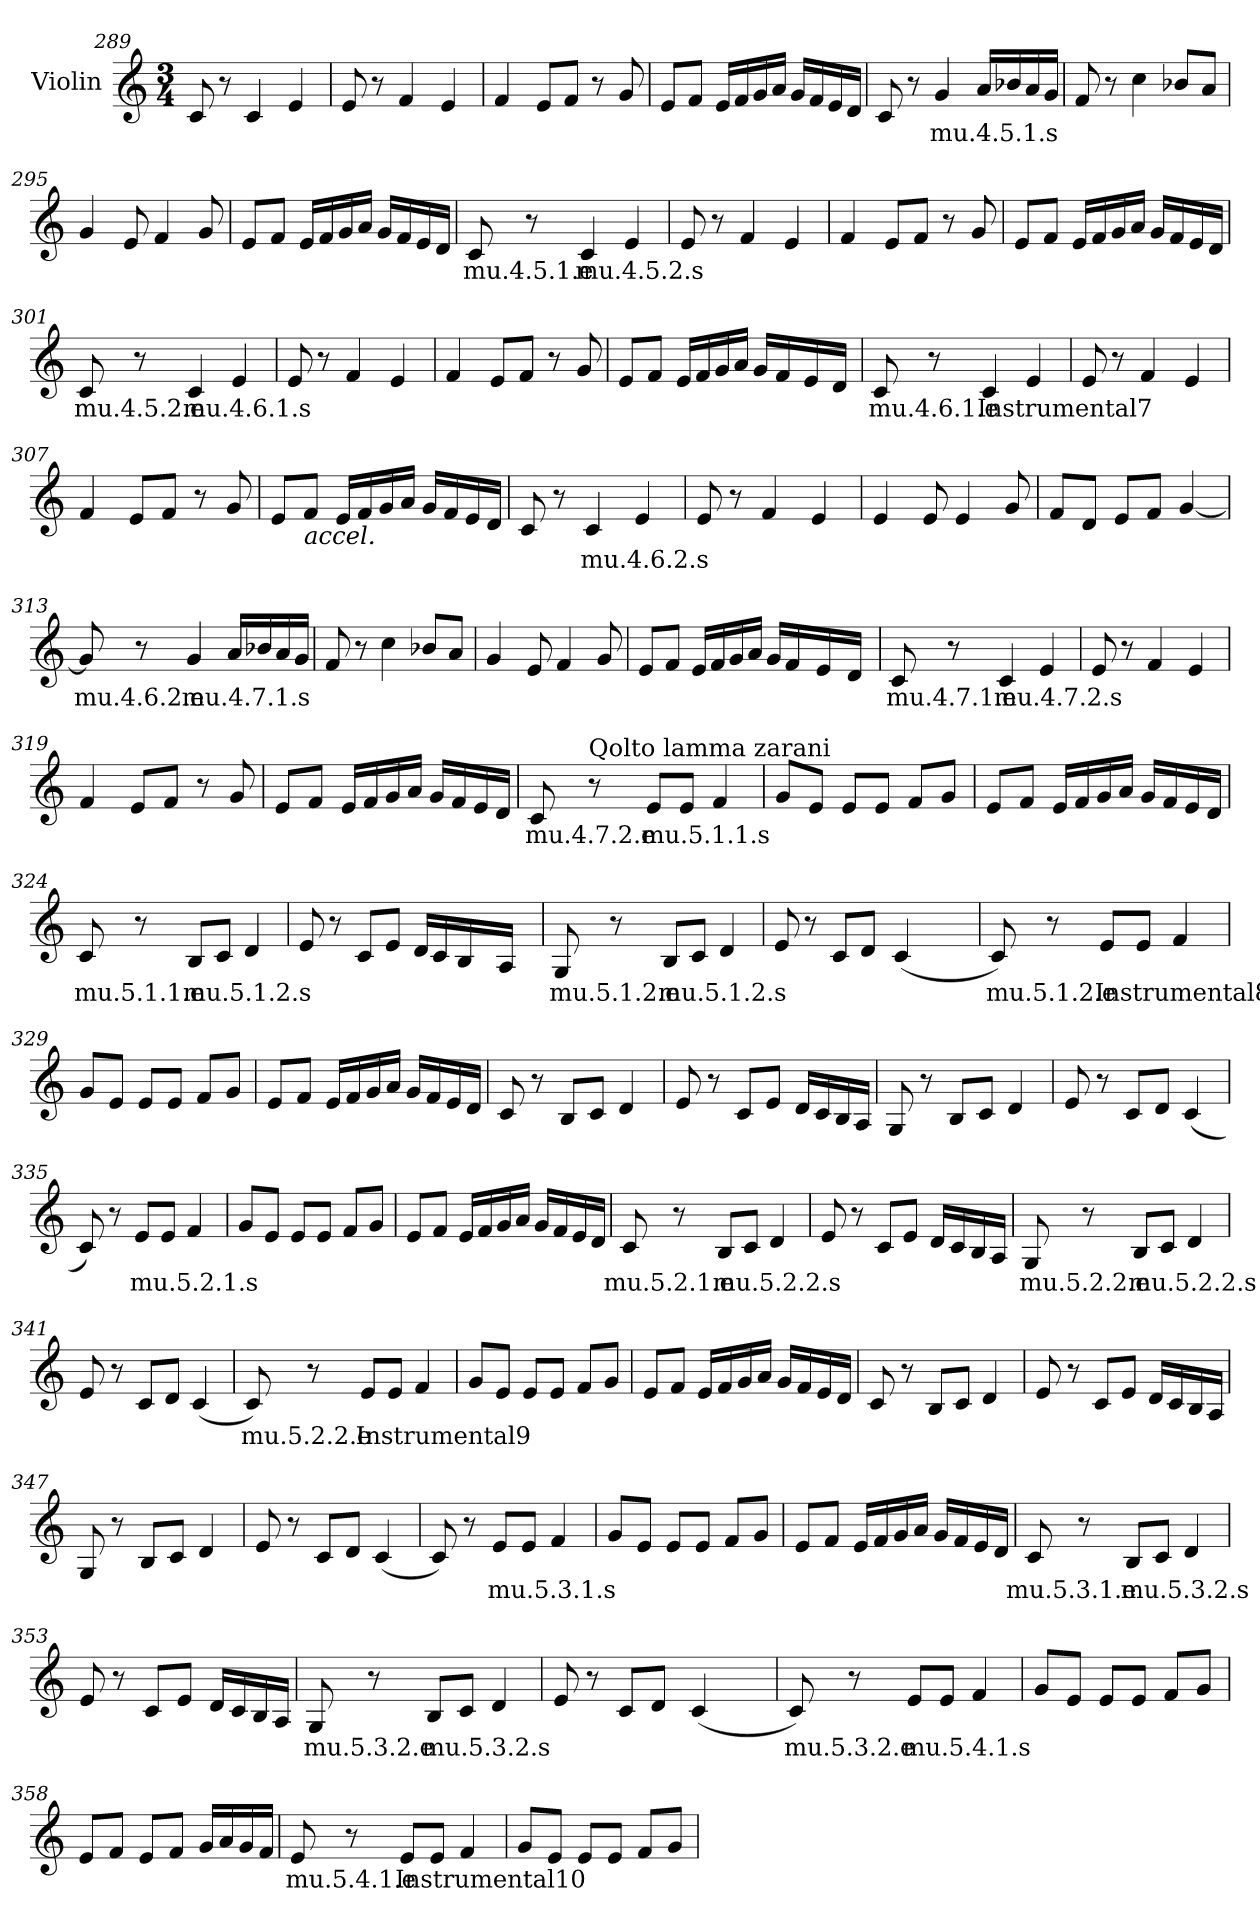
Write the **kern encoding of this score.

**kern	**text
*part1	*part1
*staff1	*staff1
*I"Violin	*
!!LO:LB:g=z
*clefG2	*
*k[]	*
*M3/4	*
=289	=289
8c/	.
8r	.
4c/	.
4e/	.
=290	=290
8e/	.
8r	.
4f/	.
4e/	.
=291	=291
4f/	.
8e/L	.
8f/J	.
8r	.
8g/	.
!!LO:LB:g=z
=292	=292
8e/L	.
8f/J	.
16e/LL	.
16f/	.
16g/	.
16a/JJ	.
16g/LL	.
16f/	.
16e/	.
16d/JJ	.
=293	=293
8c/	.
8r	.
!	!LO:LY:b
4g/	mu.4.5.1.s
16a/LL	.
16b-X/	.
16a/	.
16g/JJ	.
=294	=294
8f/	.
8r	.
4cc\	.
8b-X/L	.
8a/J	.
=295	=295
4g/	.
8e/	.
4f/	.
8g/	.
!!LO:LB:g=z
=296	=296
8e/L	.
8f/J	.
16e/LL	.
16f/	.
16g/	.
16a/JJ	.
16g/LL	.
16f/	.
16e/	.
16d/JJ	.
!!LO:PB:g=z
=297	=297
!	!LO:LY:b
8c/	mu.4.5.1.e
8r	.
!	!LO:LY:b
4c/	mu.4.5.2.s
4e/	.
=298	=298
8e/	.
8r	.
4f/	.
4e/	.
=299	=299
4f/	.
8e/L	.
8f/J	.
8r	.
8g/	.
=300	=300
8e/L	.
8f/J	.
16e/LL	.
16f/	.
16g/	.
16a/JJ	.
16g/LL	.
16f/	.
16e/	.
16d/JJ	.
!!LO:LB:g=z
=301	=301
!	!LO:LY:b
8c/	mu.4.5.2.e
8r	.
!	!LO:LY:b
4c/	mu.4.6.1.s
4e/	.
=302	=302
8e/	.
8r	.
4f/	.
4e/	.
!!LO:LB:g=z
=303	=303
4f/	.
8e/L	.
8f/J	.
8r	.
8g/	.
=304	=304
8e/L	.
8f/J	.
16e/LL	.
16f/	.
16g/	.
16a/JJ	.
16g/LL	.
16f/	.
16e/	.
16d/JJ	.
=305	=305
!	!LO:LY:b
8c/	mu.4.6.1.e
8r	.
!	!LO:LY:b
4c/	Instrumental7
4e/	.
=306	=306
8e/	.
8r	.
4f/	.
4e/	.
=307	=307
4f/	.
8e/L	.
8f/J	.
8r	.
8g/	.
!!LO:LB:g=z
=308	=308
8e/L	.
!LO:TX:b:i:t=accel.	!
8f/J	.
16e/LL	.
16f/	.
16g/	.
16a/JJ	.
16g/LL	.
16f/	.
16e/	.
16d/JJ	.
=309	=309
8c/	.
8r	.
!	!LO:LY:b
4c/	mu.4.6.2.s
4e/	.
=310	=310
8e/	.
8r	.
4f/	.
4e/	.
=311	=311
4e/	.
8e/	.
4e/	.
8g/	.
=312	=312
8f/L	.
8d/J	.
8e/L	.
8f/J	.
[4g/	.
!!LO:LB:g=z
=313	=313
!	!LO:LY:b
8g/]	mu.4.6.2.e
8r	.
!	!LO:LY:b
4g/	mu.4.7.1.s
16a/LL	.
16b-X/	.
16a/	.
16g/JJ	.
!!LO:LB:g=z
=314	=314
8f/	.
8r	.
4cc\	.
8b-X/L	.
8a/J	.
=315	=315
4g/	.
8e/	.
4f/	.
8g/	.
=316	=316
8e/L	.
8f/J	.
16e/LL	.
16f/	.
16g/	.
16a/JJ	.
16g/LL	.
16f/	.
16e/	.
16d/JJ	.
=317	=317
!	!LO:LY:b
8c/	mu.4.7.1.e
8r	.
!	!LO:LY:b
4c/	mu.4.7.2.s
4e/	.
=318	=318
8e/	.
8r	.
4f/	.
4e/	.
!!LO:LB:g=z
=319	=319
4f/	.
8e/L	.
8f/J	.
8r	.
8g/	.
=320	=320
8e/L	.
8f/J	.
16e/LL	.
16f/	.
16g/	.
16a/JJ	.
16g/LL	.
16f/	.
16e/	.
16d/JJ	.
=321	=321
*MM60	*
!	!LO:LY:b
8c/	mu.4.7.2.e
!LO:TX:a:t=Qolto lamma zarani	!
8r	.
!	!LO:LY:b
8e/L	mu.5.1.1.s
8e/J	.
4f/	.
=322	=322
8g/L	.
8e/J	.
8e/L	.
8e/J	.
8f/L	.
8g/J	.
!!LO:LB:g=z
=323	=323
8e/L	.
8f/J	.
16e/LL	.
16f/	.
16g/	.
16a/JJ	.
16g/LL	.
16f/	.
16e/	.
16d/JJ	.
!!LO:LB:g=z
=324	=324
!	!LO:LY:b
8c/	mu.5.1.1.e
8r	.
!	!LO:LY:b
8B/L	mu.5.1.2.s
8c/J	.
4d/	.
!!LO:LB:g=z
=325	=325
8e/	.
8r	.
8c/L	.
8e/J	.
16d/LL	.
16c/	.
16B/	.
16A/JJ	.
=326	=326
!	!LO:LY:b
8G/	mu.5.1.2.e
8r	.
!	!LO:LY:b
8B/L	mu.5.1.2.s
8c/J	.
4d/	.
=327	=327
8e/	.
8r	.
8c/L	.
8d/J	.
(4c/	.
!!LO:PB:g=z
=328	=328
!	!LO:LY:b
8c/)	mu.5.1.2.e
8r	.
!	!LO:LY:b
8e/L	Instrumental8
8e/J	.
4f/	.
=329	=329
8g/L	.
8e/J	.
8e/L	.
8e/J	.
8f/L	.
8g/J	.
!!LO:LB:g=z
=330	=330
8e/L	.
8f/J	.
16e/LL	.
16f/	.
16g/	.
16a/JJ	.
16g/LL	.
16f/	.
16e/	.
16d/JJ	.
=331	=331
8c/	.
8r	.
8B/L	.
8c/J	.
4d/	.
=332	=332
8e/	.
8r	.
8c/L	.
8e/J	.
16d/LL	.
16c/	.
16B/	.
16A/JJ	.
=333	=333
8G/	.
8r	.
8B/L	.
8c/J	.
4d/	.
=334	=334
8e/	.
8r	.
8c/L	.
8d/J	.
(4c/	.
!!LO:LB:g=z
=335	=335
8c/)	.
8r	.
!	!LO:LY:b
8e/L	mu.5.2.1.s
8e/J	.
4f/	.
=336	=336
8g/L	.
8e/J	.
8e/L	.
8e/J	.
8f/L	.
8g/J	.
=337	=337
8e/L	.
8f/J	.
16e/LL	.
16f/	.
16g/	.
16a/JJ	.
16g/LL	.
16f/	.
16e/	.
16d/JJ	.
=338	=338
!	!LO:LY:b
8c/	mu.5.2.1.e
8r	.
!	!LO:LY:b
8B/L	mu.5.2.2.s
8c/J	.
4d/	.
!!LO:LB:g=z
=339	=339
8e/	.
8r	.
8c/L	.
8e/J	.
16d/LL	.
16c/	.
16B/	.
16A/JJ	.
!!LO:LB:g=z
=340	=340
!	!LO:LY:b
8G/	mu.5.2.2.e
8r	.
!	!LO:LY:b
8B/L	mu.5.2.2.s
8c/J	.
4d/	.
=341	=341
8e/	.
8r	.
8c/L	.
8d/J	.
(4c/	.
=342	=342
!	!LO:LY:b
8c/)	mu.5.2.2.e
8r	.
!	!LO:LY:b
8e/L	Instrumental9
8e/J	.
4f/	.
=343	=343
8g/L	.
8e/J	.
8e/L	.
8e/J	.
8f/L	.
8g/J	.
!!LO:LB:g=z
=344	=344
8e/L	.
8f/J	.
16e/LL	.
16f/	.
16g/	.
16a/JJ	.
16g/LL	.
16f/	.
16e/	.
16d/JJ	.
=345	=345
8c/	.
8r	.
8B/L	.
8c/J	.
4d/	.
!!LO:LB:g=z
=346	=346
8e/	.
8r	.
8c/L	.
8e/J	.
16d/LL	.
16c/	.
16B/	.
16A/JJ	.
=347	=347
8G/	.
8r	.
8B/L	.
8c/J	.
4d/	.
=348	=348
8e/	.
8r	.
8c/L	.
8d/J	.
(4c/	.
=349	=349
8c/)	.
8r	.
!	!LO:LY:b
8e/L	mu.5.3.1.s
8e/J	.
4f/	.
=350	=350
8g/L	.
8e/J	.
8e/L	.
8e/J	.
8f/L	.
8g/J	.
!!LO:PB:g=z
=351	=351
8e/L	.
8f/J	.
16e/LL	.
16f/	.
16g/	.
16a/JJ	.
16g/LL	.
16f/	.
16e/	.
16d/JJ	.
=352	=352
!	!LO:LY:b
8c/	mu.5.3.1.e
8r	.
!	!LO:LY:b
8B/L	mu.5.3.2.s
8c/J	.
4d/	.
=353	=353
8e/	.
8r	.
8c/L	.
8e/J	.
16d/LL	.
16c/	.
16B/	.
16A/JJ	.
!!LO:LB:g=z
=354	=354
!	!LO:LY:b
8G/	mu.5.3.2.e
8r	.
!	!LO:LY:b
8B/L	mu.5.3.2.s
8c/J	.
4d/	.
=355	=355
8e/	.
8r	.
8c/L	.
8d/J	.
(4c/	.
!!LO:LB:g=z
=356	=356
!	!LO:LY:b
8c/)	mu.5.3.2.e
8r	.
!	!LO:LY:b
8e/L	mu.5.4.1.s
8e/J	.
4f/	.
=357	=357
8g/L	.
8e/J	.
8e/L	.
8e/J	.
8f/L	.
8g/J	.
=358	=358
8e/L	.
8f/J	.
8e/L	.
8f/J	.
16g/LL	.
16a/	.
16g/	.
16f/JJ	.
!!LO:LB:g=z
=359	=359
!	!LO:LY:b
8e/	mu.5.4.1.e
8r	.
!	!LO:LY:b
8e/L	Instrumental10
8e/J	.
4f/	.
=360	=360
8g/L	.
8e/J	.
8e/L	.
8e/J	.
8f/L	.
8g/J	.
=	=
*-	*-
